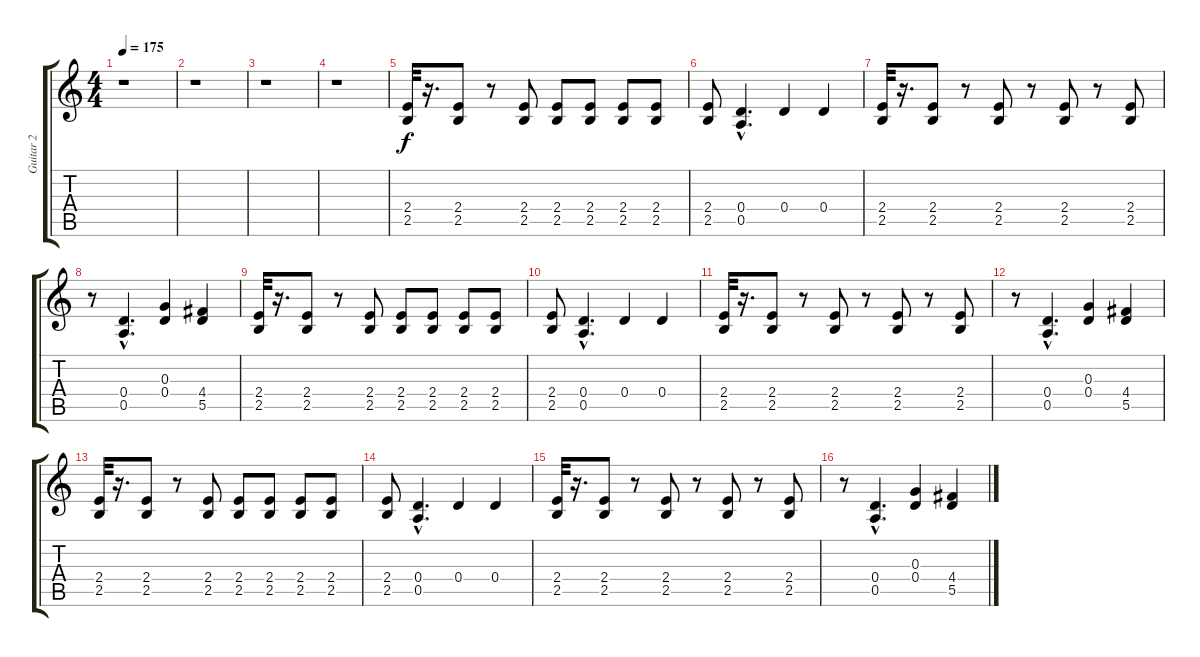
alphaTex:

\track ("Guitar 2" "Guitar 2") {instrument overdrivenguitar}
\staff {score tabs}
\tuning (E4 B3 G3 D3 A2 E2) {hide}
\ts (4 4)
\tempo 175
\clef g2
\ks c
r.1{dy f} |
r.1 |
r.1 |
r.1 |
(2.4 2.5).32 r.16{d} (2.4 2.5).8 r.8 (2.4 2.5).8 (2.4 2.5).8 (2.4 2.5).8 (2.4 2.5).8 (2.4 2.5).8 |
(2.4 2.5).8 (0.4{hac} 0.5{hac}).4{d} 0.4.4 0.4.4 |
(2.4 2.5).32 r.16{d} (2.4 2.5).8 r.8 (2.4 2.5).8 r.8 (2.4 2.5).8 r.8 (2.4 2.5).8 |
r.8 (0.4{hac} 0.5{hac}).4{d} (0.3 0.4).4 (4.4 5.5).4 |
(2.4 2.5).32 r.16{d} (2.4 2.5).8 r.8 (2.4 2.5).8 (2.4 2.5).8 (2.4 2.5).8 (2.4 2.5).8 (2.4 2.5).8 |
(2.4 2.5).8 (0.4{hac} 0.5{hac}).4{d} 0.4.4 0.4.4 |
(2.4 2.5).32 r.16{d} (2.4 2.5).8 r.8 (2.4 2.5).8 r.8 (2.4 2.5).8 r.8 (2.4 2.5).8 |
r.8 (0.4{hac} 0.5{hac}).4{d} (0.3 0.4).4 (4.4 5.5).4 |
(2.4 2.5).32 r.16{d} (2.4 2.5).8 r.8 (2.4 2.5).8 (2.4 2.5).8 (2.4 2.5).8 (2.4 2.5).8 (2.4 2.5).8 |
(2.4 2.5).8 (0.4{hac} 0.5{hac}).4{d} 0.4.4 0.4.4 |
(2.4 2.5).32 r.16{d} (2.4 2.5).8 r.8 (2.4 2.5).8 r.8 (2.4 2.5).8 r.8 (2.4 2.5).8 |
r.8 (0.4{hac} 0.5{hac}).4{d} (0.3 0.4).4 (4.4 5.5).4
